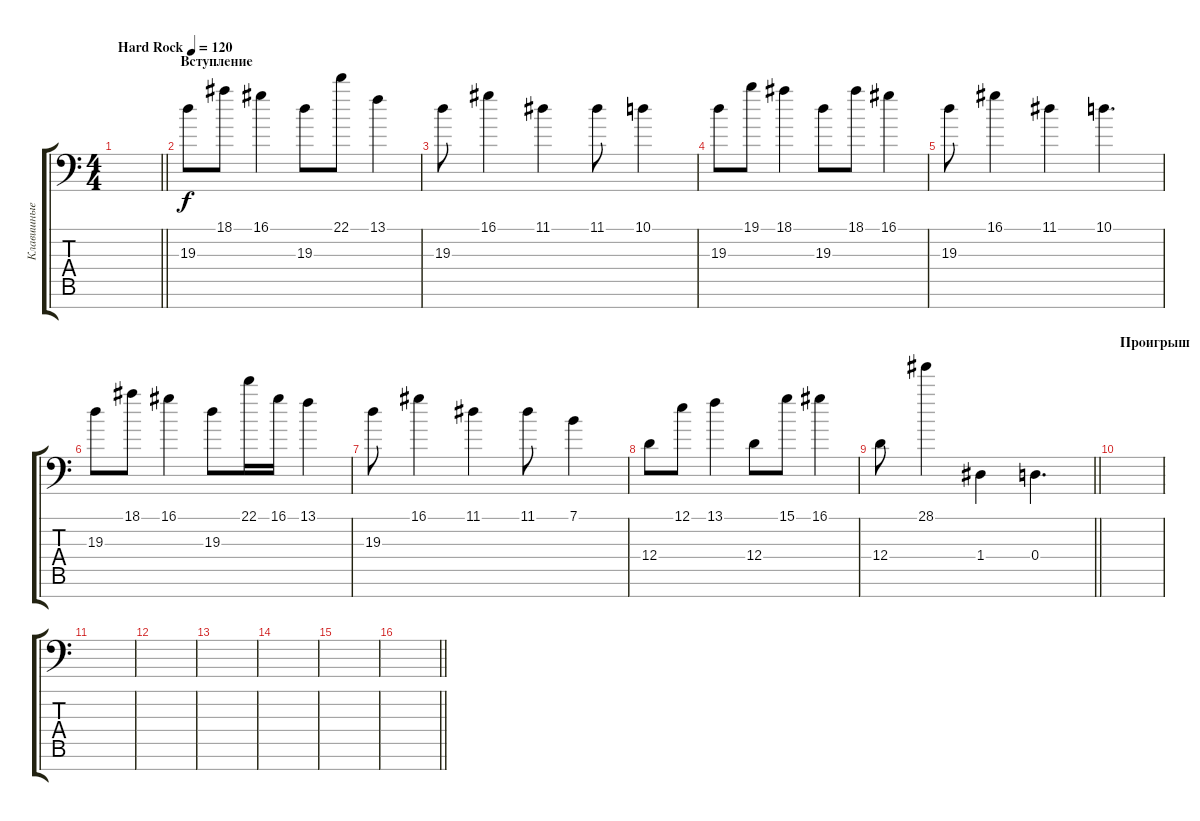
\track ("Клавишные I" "Клавишные ") {instrument lead8bassandlead}
\staff {score tabs}
\tuning (E4 B3 G3 D3 A2 E2 Bb0) {hide}
\ts (4 4)
\tempo (120 "Hard Rock")
\clef f4
\barLineRight lightlight
\ks c
|
\section ("" "Вступление")
19.3.8 18.1.8 16.1.4 19.3.8 22.1.8 13.1.4 |
19.3.8 16.1.4 11.1.4 11.1.8 10.1.4 |
19.3.8 19.1.8 18.1.4 19.3.8 18.1.8 16.1.4 |
19.3.8 16.1.4 11.1.4 10.1.4{d} |
19.3.8 18.1.8 16.1.4 19.3.8 22.1.16 16.1.16 13.1.4 |
19.3.8 16.1.4 11.1.4 11.1.8 7.1.4 |
12.4.8 12.1.8 13.1.4 12.4.8 15.1.8 16.1.4 |
\barLineRight lightlight
12.4.8 28.1.4 1.4.4 0.4.4{d} |
\section ("" "Проигрыш")
|
|
|
|
|
|
\barLineRight lightlight
